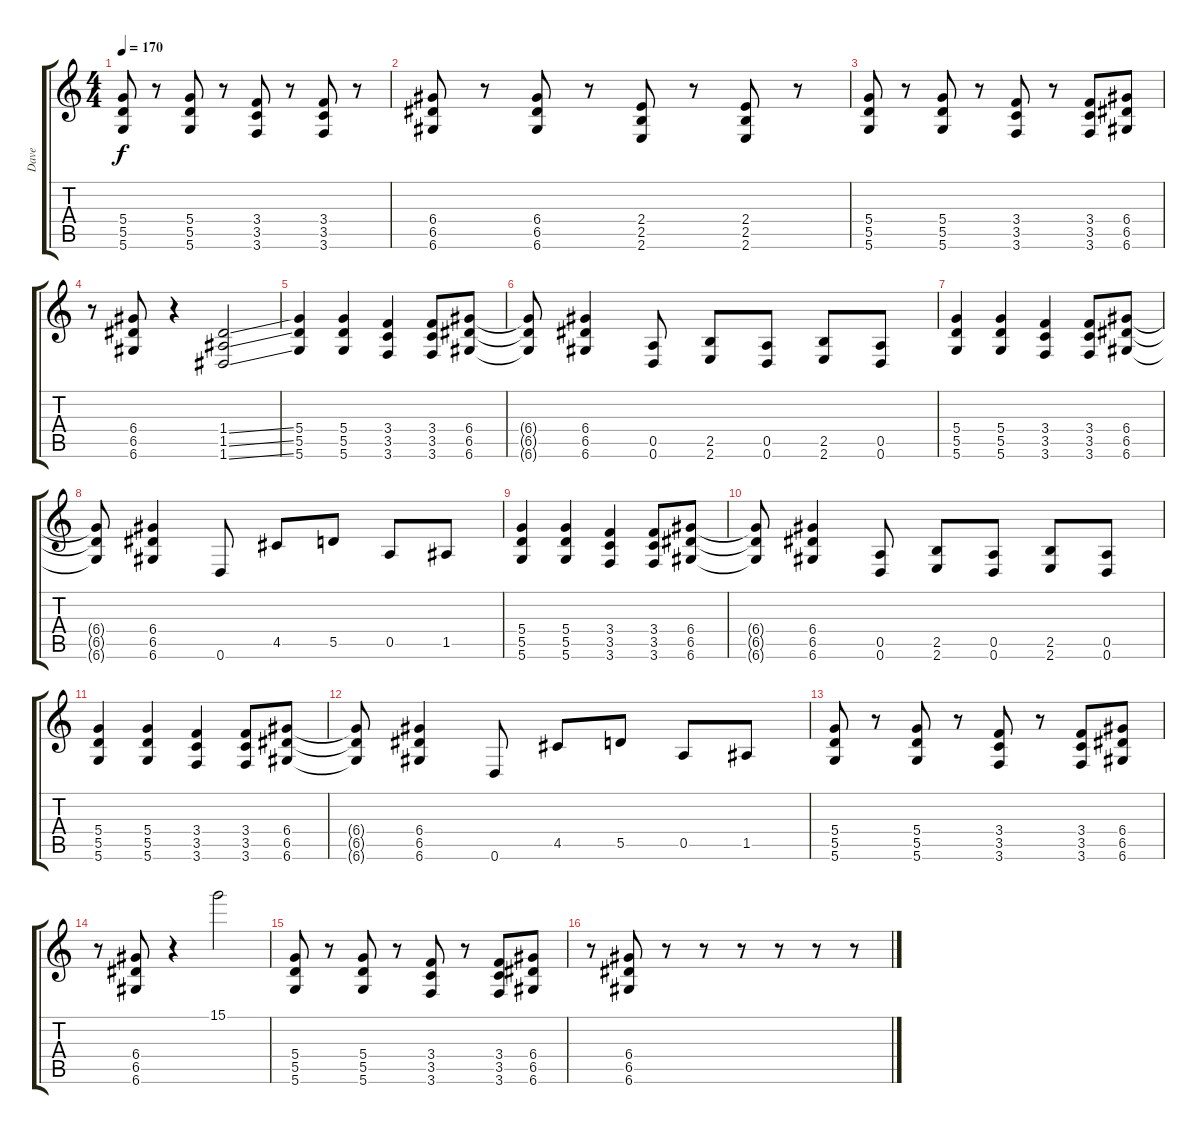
\track ("Dave" "Dave") {instrument distortionguitar}
\staff {score tabs}
\tuning (E4 B3 G3 D3 A2 D2) {hide}
\ts (4 4)
\tempo 170
\clef g2
\ks c
(5.4 5.5 5.6).8{dy f instrument electricguitarclean} r.8 (5.4 5.5 5.6).8 r.8 (3.4 3.5 3.6).8 r.8 (3.4 3.5 3.6).8 r.8 |
(6.4 6.5 6.6).8 r.8 (6.4 6.5 6.6).8 r.8 (2.4 2.5 2.6).8 r.8 (2.4 2.5 2.6).8 r.8 |
(5.4 5.5 5.6).8 r.8 (5.4 5.5 5.6).8 r.8 (3.4 3.5 3.6).8 r.8 (3.4 3.5 3.6).8 (6.4 6.5 6.6).8 |
r.8 (6.4 6.5 6.6).8 r.4 (1.4{ss} 1.5{ss} 1.6{ss}).2{instrument distortionguitar} |
(5.4 5.5 5.6).4 (5.4 5.5 5.6).4 (3.4 3.5 3.6).4 (3.4 3.5 3.6).8 (6.4 6.5 6.6).8 |
(6.4{t} 6.5{t} 6.6{t}).8 (6.4 6.5 6.6).4 (0.5 0.6).8 (2.5 2.6).8 (0.5 0.6).8 (2.5 2.6).8 (0.5 0.6).8 |
(5.4 5.5 5.6).4 (5.4 5.5 5.6).4 (3.4 3.5 3.6).4 (3.4 3.5 3.6).8 (6.4 6.5 6.6).8 |
(6.4{t} 6.5{t} 6.6{t}).8 (6.4 6.5 6.6).4 0.6.8 4.5.8 5.5.8 0.5.8 1.5.8 |
(5.4 5.5 5.6).4{instrument distortionguitar} (5.4 5.5 5.6).4 (3.4 3.5 3.6).4 (3.4 3.5 3.6).8 (6.4 6.5 6.6).8 |
(6.4{t} 6.5{t} 6.6{t}).8 (6.4 6.5 6.6).4 (0.5 0.6).8 (2.5 2.6).8 (0.5 0.6).8 (2.5 2.6).8 (0.5 0.6).8 |
(5.4 5.5 5.6).4 (5.4 5.5 5.6).4 (3.4 3.5 3.6).4 (3.4 3.5 3.6).8 (6.4 6.5 6.6).8 |
(6.4{t} 6.5{t} 6.6{t}).8 (6.4 6.5 6.6).4 0.6.8 4.5.8 5.5.8 0.5.8 1.5.8 |
(5.4 5.5 5.6).8{instrument electricguitarclean} r.8 (5.4 5.5 5.6).8 r.8 (3.4 3.5 3.6).8 r.8 (3.4 3.5 3.6).8 (6.4 6.5 6.6).8 |
r.8 (6.4 6.5 6.6).8 r.4 15.1.2 |
(5.4 5.5 5.6).8 r.8 (5.4 5.5 5.6).8 r.8 (3.4 3.5 3.6).8 r.8 (3.4 3.5 3.6).8 (6.4 6.5 6.6).8 |
r.8 (6.4 6.5 6.6).8 r.8 r.8 r.8 r.8 r.8 r.8
